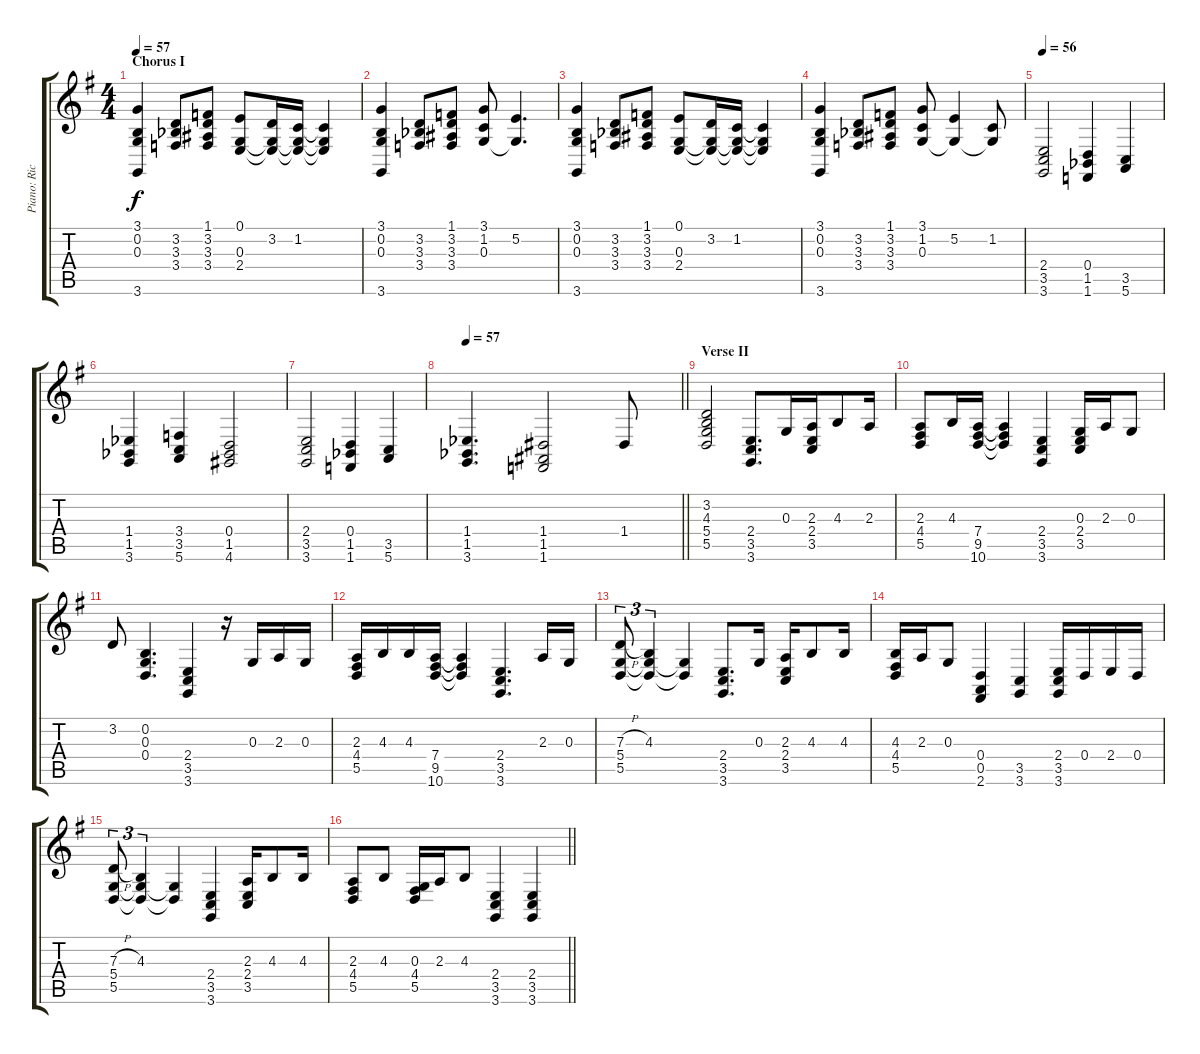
\track ("Piano: Rick" "Piano: Ric") {instrument electricgrandpiano}
\staff {score tabs}
\tuning (E4 B3 G3 D3 A2 E2) {hide}
\ts (4 4)
\section ("" "Chorus I")
\tempo 57
\clef g2
\ks g
(3.1 0.2 0.3 3.6).4{dy f} (3.2 3.3{acc b} 3.4).8 (1.1 3.2 3.3 3.4).8 (0.1 0.3 2.4).8 (3.2 0.3{t} 2.4{t}).16 (1.2 0.3{t} 2.4{t}).16 (1.2{t} 0.3{t} 2.4{t}).4 |
(3.1 0.2 0.3 3.6).4 (3.2 3.3{acc b} 3.4).8 (1.1 3.2 3.3 3.4).8 (3.1 1.2 0.3).8 (5.2 0.3{t}).4{d} |
(3.1 0.2 0.3 3.6).4 (3.2 3.3{acc b} 3.4).8 (1.1 3.2 3.3 3.4).8 (0.1 0.3 2.4).8 (3.2 0.3{t} 2.4{t}).16 (1.2 0.3{t} 2.4{t}).16 (1.2{t} 0.3{t} 2.4{t}).4 |
(3.1 0.2 0.3 3.6).4 (3.2 3.3{acc b} 3.4).8 (1.1 3.2 3.3 3.4).8 (3.1 1.2 0.3).8 (5.2 0.3{t}).4 (1.2 0.3{t}).8 |
\tempo 56
(2.4 3.5 3.6).2 (0.4 1.5{acc b} 1.6).4 (3.5 5.6).4 |
(1.4{acc b} 1.5{acc b} 3.6).4 (3.4 3.5 5.6).4 (0.4 1.5{acc b} 4.6).2 |
(2.4 3.5 3.6).2 (0.4 1.5{acc b} 1.6).4 (3.5 5.6).4 |
\tempo 57
\barLineRight lightlight
(1.4{acc b} 1.5{acc b} 3.6).4{d} (1.4 1.5 1.6).2 1.4.8 |
\section ("" "Verse II")
(3.2 4.3 5.4 5.5).2 (2.4 3.5 3.6).8{d} 0.3.16{beam merge} (2.3 2.4 3.5).16 4.3.8 2.3.16 |
(2.3 4.4 5.5).8 4.3.16 (7.4 9.5 10.6).16 (7.4{t} 9.5{t} 10.6{t}).4 (2.4 3.5 3.6).4 (0.3 2.4 3.5).16 2.3.16 0.3.8 |
3.2.8 (0.2 0.3 0.4).4{d} (2.4 3.5 3.6).4 r.16 0.3.16{beam merge} 2.3.16 0.3.16 |
(2.3 4.4 5.5).16 4.3.16{beam merge} 4.3.16 (7.4 9.5 10.6).16 (7.4{t} 9.5{t} 10.6{t}).4 (2.4 3.5 3.6).4{d} 2.3.16 0.3.16 |
(7.3{h} 5.4 5.5).8{tu (3 2)} (4.3 5.4{t} 5.5{t}).4{tu (3 2)} (5.4{t} 5.5{t}).4 (2.4 3.5 3.6).8{d} 0.3.16 (2.3 2.4 3.5).16 4.3.8 4.3.16 |
(4.3 4.4 5.5).16 2.3.16 0.3.8 (0.4 0.5 2.6).4 (3.5 3.6).4 (2.4 3.5 3.6).16 0.4.16 2.4.16 0.4.16 |
(7.3{h} 5.4 5.5).8{tu (3 2)} (4.3 5.4{t} 5.5{t}).4{tu (3 2)} (5.4{t} 5.5{t}).4 (2.4 3.5 3.6).4 (2.3 2.4 3.5).16 4.3.8 4.3.16 |
\barLineRight lightlight
(2.3 4.4 5.5).8 4.3.8 (0.3 4.4 5.5).16 2.3.16 4.3.8 (2.4 3.5 3.6).4 (2.4 3.5 3.6).4
